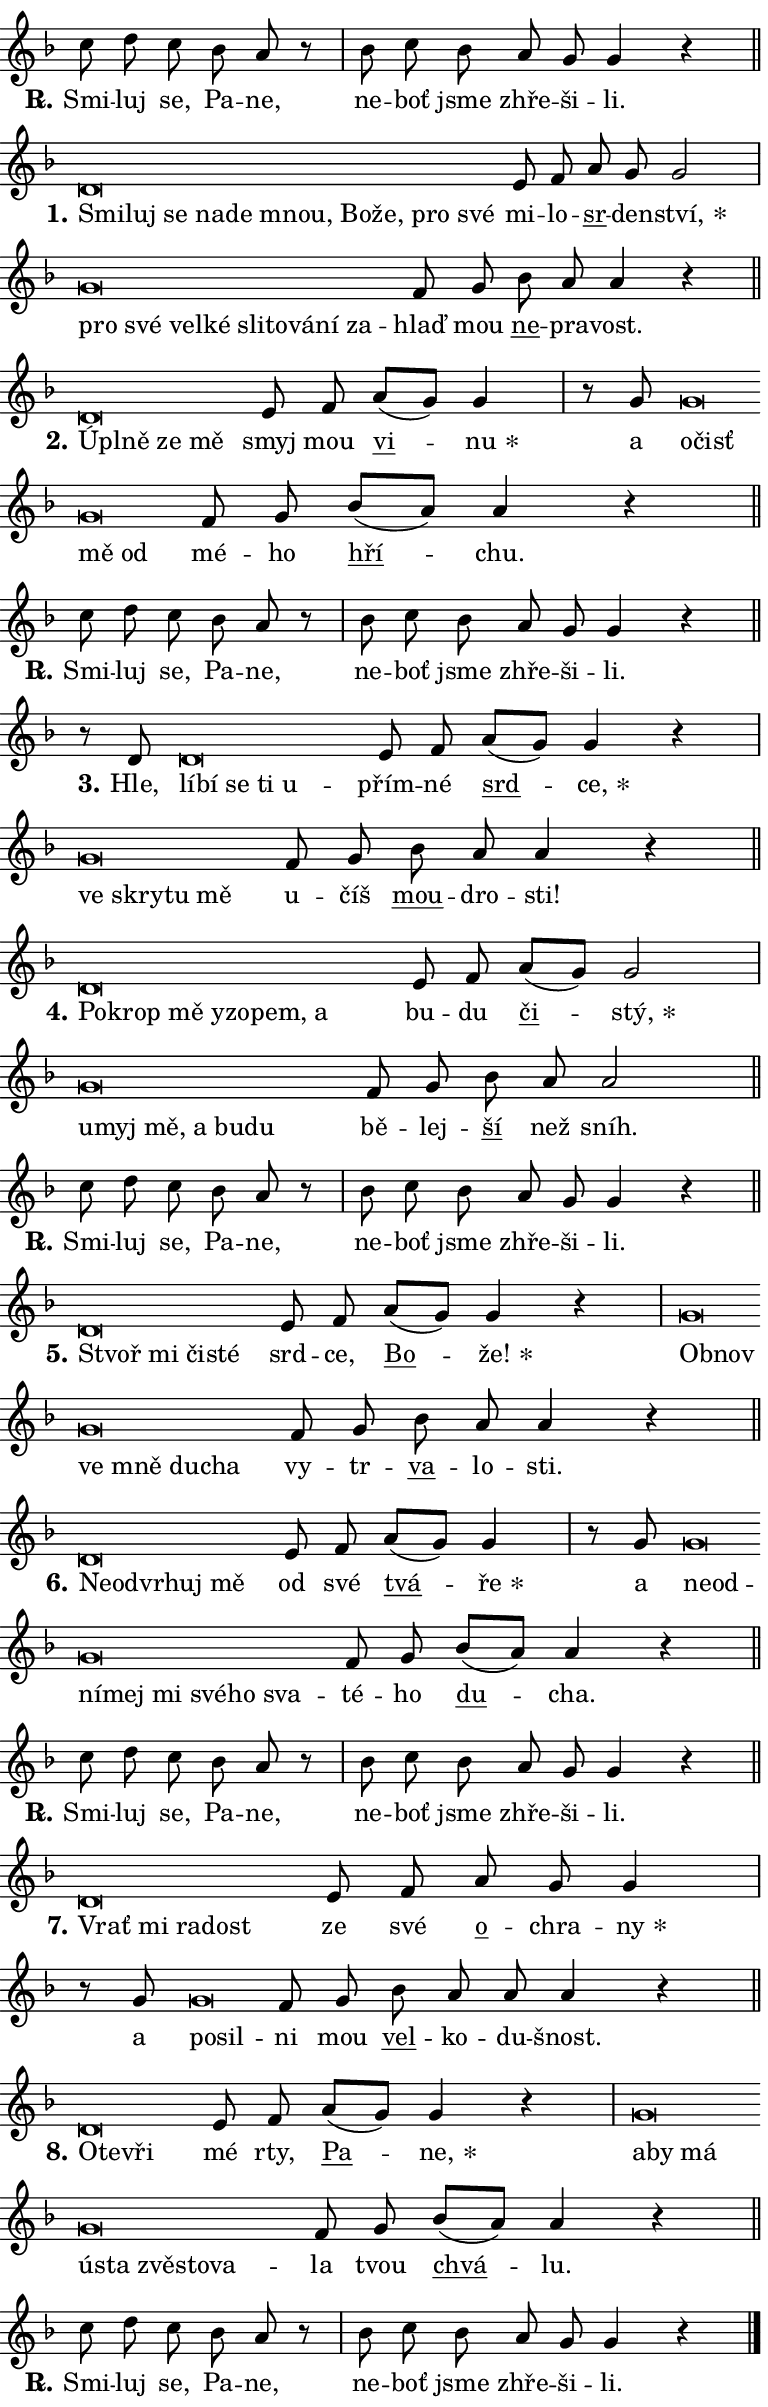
\version "2.24.0"
\header { tagline = "" }
\paper {
  indent = 0\cm
  top-margin = 0\cm
  right-margin = 0.13\cm % to fit lyric hyphens
  bottom-margin = 0\cm
  left-margin = 0\cm
  paper-width = 13\cm
  page-breaking = #ly:one-page-breaking
  system-system-spacing.basic-distance = #11
  score-system-spacing.basic-distance = #11
  ragged-last = ##f
}


%% Author: Thomas Morley
%% https://lists.gnu.org/archive/html/lilypond-user/2020-05/msg00002.html
#(define (line-position grob)
"Returns position of @var[grob} in current system:
   @code{'start}, if at first time-step
   @code{'end}, if at last time-step
   @code{'middle} otherwise
"
  (let* ((col (ly:item-get-column grob))
         (ln (ly:grob-object col 'left-neighbor))
         (rn (ly:grob-object col 'right-neighbor))
         (col-to-check-left (if (ly:grob? ln) ln col))
         (col-to-check-right (if (ly:grob? rn) rn col))
         (break-dir-left
           (and
             (ly:grob-property col-to-check-left 'non-musical #f)
             (ly:item-break-dir col-to-check-left)))
         (break-dir-right
           (and
             (ly:grob-property col-to-check-right 'non-musical #f)
             (ly:item-break-dir col-to-check-right))))
        (cond ((eqv? 1 break-dir-left) 'start)
              ((eqv? -1 break-dir-right) 'end)
              (else 'middle))))

#(define (tranparent-at-line-position vctor)
  (lambda (grob)
  "Relying on @code{line-position} select the relevant enry from @var{vctor}.
Used to determine transparency,"
    (case (line-position grob)
      ((end) (not (vector-ref vctor 0)))
      ((middle) (not (vector-ref vctor 1)))
      ((start) (not (vector-ref vctor 2))))))

noteHeadBreakVisibility =
#(define-music-function (break-visibility)(vector?)
"Makes @code{NoteHead}s transparent relying on @var{break-visibility}"
#{
  \override NoteHead.transparent =
    #(tranparent-at-line-position break-visibility)
#})

#(define delete-ledgers-for-transparent-note-heads
  (lambda (grob)
    "Reads whether a @code{NoteHead} is transparent.
If so this @code{NoteHead} is removed from @code{'note-heads} from
@var{grob}, which is supposed to be @code{LedgerLineSpanner}.
As a result ledgers are not printed for this @code{NoteHead}"
    (let* ((nhds-array (ly:grob-object grob 'note-heads))
           (nhds-list
             (if (ly:grob-array? nhds-array)
                 (ly:grob-array->list nhds-array)
                 '()))
           ;; Relies on the transparent-property being done before
           ;; Staff.LedgerLineSpanner.after-line-breaking is executed.
           ;; This is fragile ...
           (to-keep
             (remove
               (lambda (nhd)
                 (ly:grob-property nhd 'transparent #f))
               nhds-list)))
      ;; TODO find a better method to iterate over grob-arrays, similiar
      ;; to filter/remove etc for lists
      ;; For now rebuilt from scratch
      (set! (ly:grob-object grob 'note-heads)  '())
      (for-each
        (lambda (nhd)
          (ly:pointer-group-interface::add-grob grob 'note-heads nhd))
        to-keep))))

squashNotes = {
  \override NoteHead.X-extent = #'(-0.2 . 0.2)
  \override NoteHead.Y-extent = #'(-0.75 . 0)
  \override NoteHead.stencil =
    #(lambda (grob)
       (let ((pos (ly:grob-property grob 'staff-position)))
         (begin
           (if (< pos -7) (display "ERROR: Lower brevis then expected\n") (display ""))
           (if (<= pos -6) ly:text-interface::print ly:note-head::print))))
}
unSquashNotes = {
  \revert NoteHead.X-extent
  \revert NoteHead.Y-extent
  \revert NoteHead.stencil
}

hideNotes = \noteHeadBreakVisibility #begin-of-line-visible
unHideNotes = \noteHeadBreakVisibility #all-visible

% work-around for resetting accidentals
% https://lilypond.org/doc/v2.23/Documentation/notation/displaying-rhythms#unmetered-music
cadenzaMeasure = {
  \cadenzaOff
  \partial 1024 s1024
  \cadenzaOn
}

#(define-markup-command (accent layout props text) (markup?)
  "Underline accented syllable"
  (interpret-markup layout props
    #{\markup \override #'(offset . 4.3) \underline { #text }#}))

responsum = \markup \concat {
  "R" \hspace #-1.05 \path #0.1 #'((moveto 0 0.07) (lineto 0.9 0.8)) \hspace #0.05 "."
}

spaceSize = #0.6828661417322834 % exact space size for TeX Gyre Schola

\layout {
  \context {
    \Staff
    \remove "Time_signature_engraver"
    \override LedgerLineSpanner.after-line-breaking = #delete-ledgers-for-transparent-note-heads
  }
  \context {
    \Lyrics {
      \override LyricSpace.minimum-distance = \spaceSize
      \override LyricText.font-name = #"TeX Gyre Schola"
      \override LyricText.font-size = 1
      \override StanzaNumber.font-name = #"TeX Gyre Schola Bold"
      \override StanzaNumber.font-size = 1
    }
  }
  \context {
    \Score 
    \override NoteHead.text =
      #(lambda (grob) 
        (let ((pos (ly:grob-property grob 'staff-position)))
          #{\markup {
            \combine
              \halign #-0.55 \raise #(if (= pos -6) 0 0.5) \override #'(thickness . 2) \draw-line #'(3.2 . 0)
              \musicglyph "noteheads.sM1"
          }#}))
  }
}

% magnetic-lyrics.ily
%
%   written by
%     Jean Abou Samra <jean@abou-samra.fr>
%     Werner Lemberg <wl@gnu.org>
%
%   adapted by
%     Jiri Hon <jiri.hon@gmail.com>
%
% Version 2022-Apr-15

% https://www.mail-archive.com/lilypond-user@gnu.org/msg149350.html

#(define (Left_hyphen_pointer_engraver context)
   "Collect syllable-hyphen-syllable occurrences in lyrics and store
them in properties.  This engraver only looks to the left.  For
example, if the lyrics input is @code{foo -- bar}, it does the
following.

@itemize @bullet
@item
Set the @code{text} property of the @code{LyricHyphen} grob between
@q{foo} and @q{bar} to @code{foo}.

@item
Set the @code{left-hyphen} property of the @code{LyricText} grob with
text @q{foo} to the @code{LyricHyphen} grob between @q{foo} and
@q{bar}.
@end itemize

Use this auxiliary engraver in combination with the
@code{lyric-@/text::@/apply-@/magnetic-@/offset!} hook."
   (let ((hyphen #f)
         (text #f))
     (make-engraver
      (acknowledgers
       ((lyric-syllable-interface engraver grob source-engraver)
        (set! text grob)))
      (end-acknowledgers
       ((lyric-hyphen-interface engraver grob source-engraver)
        ;(when (not (grob::has-interface grob 'lyric-space-interface))
          (set! hyphen grob)));)
      ((stop-translation-timestep engraver)
       (when (and text hyphen)
         (ly:grob-set-object! text 'left-hyphen hyphen))
       (set! text #f)
       (set! hyphen #f)))))

#(define (lyric-text::apply-magnetic-offset! grob)
   "If the space between two syllables is less than the value in
property @code{LyricText@/.details@/.squash-threshold}, move the right
syllable to the left so that it gets concatenated with the left
syllable.

Use this function as a hook for
@code{LyricText@/.after-@/line-@/breaking} if the
@code{Left_@/hyphen_@/pointer_@/engraver} is active."
   (let ((hyphen (ly:grob-object grob 'left-hyphen #f)))
     (when hyphen
       (let ((left-text (ly:spanner-bound hyphen LEFT)))
         (when (grob::has-interface left-text 'lyric-syllable-interface)
           (let* ((common (ly:grob-common-refpoint grob left-text X))
                  (this-x-ext (ly:grob-extent grob common X))
                  (left-x-ext
                   (begin
                     ;; Trigger magnetism for left-text.
                     (ly:grob-property left-text 'after-line-breaking)
                     (ly:grob-extent left-text common X)))
                  ;; `delta` is the gap width between two syllables.
                  (delta (- (interval-start this-x-ext)
                            (interval-end left-x-ext)))
                  (details (ly:grob-property grob 'details))
                  (threshold (assoc-get 'squash-threshold details 0.2)))
             (when (< delta threshold)
               (let* (;; We have to manipulate the input text so that
                      ;; ligatures crossing syllable boundaries are not
                      ;; disabled.  For languages based on the Latin
                      ;; script this is essentially a beautification.
                      ;; However, for non-Western scripts it can be a
                      ;; necessity.
                      (lt (ly:grob-property left-text 'text))
                      (rt (ly:grob-property grob 'text))
                      (is-space (grob::has-interface hyphen 'lyric-space-interface))
                      (space (if is-space " " ""))
                      (extra-delta (if is-space spaceSize 0))
                      ;; Append new syllable.
                      (ltrt-space (if (and (string? lt) (string? rt))
                                (string-append lt space rt)
                                (make-concat-markup (list lt space rt))))
                      ;; Right-align `ltrt` to the right side.
                      (ltrt-space-markup (grob-interpret-markup
                               grob
                               (make-translate-markup
                                (cons (interval-length this-x-ext) 0)
                                (make-right-align-markup ltrt-space)))))
                 (begin
                   ;; Don't print `left-text`.
                   (ly:grob-set-property! left-text 'stencil #f)
                   ;; Set text and stencil (which holds all collected
                   ;; syllables so far) and shift it to the left.
                   (ly:grob-set-property! grob 'text ltrt-space)
                   (ly:grob-set-property! grob 'stencil ltrt-space-markup)
                   (ly:grob-translate-axis! grob (- (- delta extra-delta)) X))))))))))


#(define (lyric-hyphen::displace-bounds-first grob)
   ;; Make very sure this callback isn't triggered too early.
   (let ((left (ly:spanner-bound grob LEFT))
         (right (ly:spanner-bound grob RIGHT)))
     (ly:grob-property left 'after-line-breaking)
     (ly:grob-property right 'after-line-breaking)
     (ly:lyric-hyphen::print grob)))

squashThreshold = #0.4

\layout {
  \context {
    \Lyrics
    \consists #Left_hyphen_pointer_engraver
    \override LyricText.after-line-breaking =
      #lyric-text::apply-magnetic-offset!
    \override LyricHyphen.stencil = #lyric-hyphen::displace-bounds-first
    \override LyricText.details.squash-threshold = \squashThreshold
    \override LyricHyphen.minimum-distance = 0
    \override LyricHyphen.minimum-length = \squashThreshold
  }
}

squashText = \override LyricText.details.squash-threshold = 9999
unSquashText = \override LyricText.details.squash-threshold = \squashThreshold

leftText = \override LyricText.self-alignment-X = #LEFT
unLeftText = \revert LyricText.self-alignment-X

starOffset = #(lambda (grob) 
                (let ((x_offset (ly:self-alignment-interface::aligned-on-x-parent grob)))
                  (if (= x_offset 0) 0 (+ x_offset 1.2))))

star = #(define-music-function (syllable)(string?)
"Append star separator at the end of a syllable"
#{
  \once \override LyricText.X-offset = #starOffset
  \lyricmode { \markup {
    #syllable
    \override #'((font-name . "TeX Gyre Schola Bold")) \hspace #0.2 \lower #0.65 \larger "*"
  } }
#})

starAccent = #(define-music-function (syllable)(string?)
"Append star separator at the end of a syllable and make accent"
#{
  \once \override LyricText.X-offset = #starOffset
  \lyricmode { \markup {
    \accent #syllable
    \override #'((font-name . "TeX Gyre Schola Bold")) \hspace #0.2 \lower #0.65 \larger "*"
  } }
#})

breath = #(define-music-function (syllable)(string?)
"Append breathing indicator at the end of a syllable"
#{
  \lyricmode { \markup { #syllable "+" } }
#})

optionalBreath = #(define-music-function (syllable)(string?)
"Append optional breathing indicator at the end of a syllable"
#{
  \lyricmode { \markup { #syllable "(+)" } }
#})


\score {
    <<
        \new Voice = "melody" { \cadenzaOn \key f \major \relative { c''8 d c bes a r \cadenzaMeasure \bar "|" bes c bes \bar "" a g g4 r \cadenzaMeasure \bar "||" \break } }
        \new Lyrics \lyricsto "melody" { \lyricmode { \set stanza = \responsum
Smi -- luj se, Pa -- ne, ne -- boť jsme zhře -- ši -- li. } }
    >>
    \layout {}
}

\score {
    <<
        \new Voice = "melody" { \cadenzaOn \key f \major \relative { \squashNotes d'\breve*1/16 \hideNotes \breve*1/16 \bar "" \breve*1/16 \bar "" \breve*1/16 \bar "" \breve*1/16 \bar "" \breve*1/16 \bar "" \breve*1/16 \bar "" \breve*1/16 \bar "" \breve*1/16 \breve*1/16 \bar "" \unHideNotes \unSquashNotes e8 f \bar "" a g g2 \cadenzaMeasure \bar "|" \squashNotes g\breve*1/16 \hideNotes \breve*1/16 \bar "" \breve*1/16 \bar "" \breve*1/16 \bar "" \breve*1/16 \bar "" \breve*1/16 \bar "" \breve*1/16 \bar "" \breve*1/16 \breve*1/16 \bar "" \unHideNotes \unSquashNotes f8 g \bar "" bes a a4 r \cadenzaMeasure \bar "||" \break } }
        \new Lyrics \lyricsto "melody" { \lyricmode { \set stanza = "1."
\leftText Smi -- \squashText luj se na -- de mnou, Bo -- že, pro své \unLeftText \unSquashText mi -- lo -- \markup \accent sr -- den -- \star ství, \leftText pro \squashText své vel -- ké sli -- to -- vá -- ní za -- \unLeftText \unSquashText hlaď mou \markup \accent ne -- pra -- vost. } }
    >>
    \layout {}
}

\score {
    <<
        \new Voice = "melody" { \cadenzaOn \key f \major \relative { \squashNotes d'\breve*1/16 \hideNotes \breve*1/16 \bar "" \breve*1/16 \breve*1/16 \bar "" \unHideNotes \unSquashNotes e8 f \bar "" a[( g)] g4 \cadenzaMeasure \bar "|" r8 g8 \squashNotes g\breve*1/16 \hideNotes \breve*1/16 \bar "" \breve*1/16 \breve*1/16 \bar "" \unHideNotes \unSquashNotes f8 g \bar "" bes[( a)] a4 r \cadenzaMeasure \bar "||" \break } }
        \new Lyrics \lyricsto "melody" { \lyricmode { \set stanza = "2."
\leftText Úpl -- \squashText ně ze mě \unLeftText \unSquashText smyj mou \markup \accent vi -- \star nu a \leftText o -- \squashText čisť mě od \unLeftText \unSquashText mé -- ho \markup \accent hří -- chu. } }
    >>
    \layout {}
}

\score {
    <<
        \new Voice = "melody" { \cadenzaOn \key f \major \relative { c''8 d c bes a r \cadenzaMeasure \bar "|" bes c bes \bar "" a g g4 r \cadenzaMeasure \bar "||" \break } }
        \new Lyrics \lyricsto "melody" { \lyricmode { \set stanza = \responsum
Smi -- luj se, Pa -- ne, ne -- boť jsme zhře -- ši -- li. } }
    >>
    \layout {}
}

\score {
    <<
        \new Voice = "melody" { \cadenzaOn \key f \major \relative { r8 d'8 \squashNotes d\breve*1/16 \hideNotes \breve*1/16 \bar "" \breve*1/16 \bar "" \breve*1/16 \breve*1/16 \bar "" \unHideNotes \unSquashNotes e8 f \bar "" a[( g)] g4 r \cadenzaMeasure \bar "|" \squashNotes g\breve*1/16 \hideNotes \breve*1/16 \bar "" \breve*1/16 \breve*1/16 \bar "" \unHideNotes \unSquashNotes f8 g \bar "" bes a a4 r \cadenzaMeasure \bar "||" \break } }
        \new Lyrics \lyricsto "melody" { \lyricmode { \set stanza = "3."
Hle, \leftText lí -- \squashText bí se ti u -- \unLeftText \unSquashText přím -- né \markup \accent srd -- \star ce, \leftText ve \squashText skry -- tu mě \unLeftText \unSquashText u -- číš \markup \accent mou -- dro -- sti! } }
    >>
    \layout {}
}

\score {
    <<
        \new Voice = "melody" { \cadenzaOn \key f \major \relative { \squashNotes d'\breve*1/16 \hideNotes \breve*1/16 \bar "" \breve*1/16 \bar "" \breve*1/16 \bar "" \breve*1/16 \bar "" \breve*1/16 \breve*1/16 \bar "" \unHideNotes \unSquashNotes e8 f \bar "" a[( g)] g2 \cadenzaMeasure \bar "|" \squashNotes g\breve*1/16 \hideNotes \breve*1/16 \bar "" \breve*1/16 \bar "" \breve*1/16 \bar "" \breve*1/16 \breve*1/16 \bar "" \unHideNotes \unSquashNotes f8 g \bar "" bes a a2 \cadenzaMeasure \bar "||" \break } }
        \new Lyrics \lyricsto "melody" { \lyricmode { \set stanza = "4."
\leftText Po -- \squashText krop mě y -- zo -- pem, a \unLeftText \unSquashText bu -- du \markup \accent či -- \star stý, \leftText u -- \squashText myj mě, a bu -- du \unLeftText \unSquashText bě -- lej -- \markup \accent ší než sníh. } }
    >>
    \layout {}
}

\score {
    <<
        \new Voice = "melody" { \cadenzaOn \key f \major \relative { c''8 d c bes a r \cadenzaMeasure \bar "|" bes c bes \bar "" a g g4 r \cadenzaMeasure \bar "||" \break } }
        \new Lyrics \lyricsto "melody" { \lyricmode { \set stanza = \responsum
Smi -- luj se, Pa -- ne, ne -- boť jsme zhře -- ši -- li. } }
    >>
    \layout {}
}

\score {
    <<
        \new Voice = "melody" { \cadenzaOn \key f \major \relative { \squashNotes d'\breve*1/16 \hideNotes \breve*1/16 \bar "" \breve*1/16 \breve*1/16 \bar "" \unHideNotes \unSquashNotes e8 f \bar "" a[( g)] g4 r \cadenzaMeasure \bar "|" \squashNotes g\breve*1/16 \hideNotes \breve*1/16 \bar "" \breve*1/16 \bar "" \breve*1/16 \bar "" \breve*1/16 \breve*1/16 \bar "" \unHideNotes \unSquashNotes f8 g \bar "" bes a a4 r \cadenzaMeasure \bar "||" \break } }
        \new Lyrics \lyricsto "melody" { \lyricmode { \set stanza = "5."
\leftText Stvoř \squashText mi či -- sté \unLeftText \unSquashText srd -- ce, \markup \accent Bo -- \star že! \leftText Ob -- \squashText nov ve mně du -- cha \unLeftText \unSquashText vy -- tr -- \markup \accent va -- lo -- sti. } }
    >>
    \layout {}
}

\score {
    <<
        \new Voice = "melody" { \cadenzaOn \key f \major \relative { \squashNotes d'\breve*1/16 \hideNotes \breve*1/16 \bar "" \breve*1/16 \bar "" \breve*1/16 \breve*1/16 \bar "" \unHideNotes \unSquashNotes e8 f \bar "" a[( g)] g4 \cadenzaMeasure \bar "|" r8 g8 \squashNotes g\breve*1/16 \hideNotes \breve*1/16 \bar "" \breve*1/16 \bar "" \breve*1/16 \bar "" \breve*1/16 \bar "" \breve*1/16 \bar "" \breve*1/16 \breve*1/16 \bar "" \unHideNotes \unSquashNotes f8 g \bar "" bes[( a)] a4 r \cadenzaMeasure \bar "||" \break } }
        \new Lyrics \lyricsto "melody" { \lyricmode { \set stanza = "6."
\leftText Ne -- \squashText od -- vr -- huj mě \unLeftText \unSquashText od své \markup \accent tvá -- \star ře a \leftText ne -- \squashText od -- ní -- mej mi své -- ho sva -- \unLeftText \unSquashText té -- ho \markup \accent du -- cha. } }
    >>
    \layout {}
}

\score {
    <<
        \new Voice = "melody" { \cadenzaOn \key f \major \relative { c''8 d c bes a r \cadenzaMeasure \bar "|" bes c bes \bar "" a g g4 r \cadenzaMeasure \bar "||" \break } }
        \new Lyrics \lyricsto "melody" { \lyricmode { \set stanza = \responsum
Smi -- luj se, Pa -- ne, ne -- boť jsme zhře -- ši -- li. } }
    >>
    \layout {}
}

\score {
    <<
        \new Voice = "melody" { \cadenzaOn \key f \major \relative { \squashNotes d'\breve*1/16 \hideNotes \breve*1/16 \bar "" \breve*1/16 \breve*1/16 \bar "" \unHideNotes \unSquashNotes e8 f \bar "" a g g4 \cadenzaMeasure \bar "|" r8 g8 \squashNotes g\breve*1/16 \hideNotes \breve*1/16 \bar "" \unHideNotes \unSquashNotes f8 g \bar "" bes a a a4 r \cadenzaMeasure \bar "||" \break } }
        \new Lyrics \lyricsto "melody" { \lyricmode { \set stanza = "7."
\leftText Vrať \squashText mi ra -- dost \unLeftText \unSquashText ze své \markup \accent o -- chra -- \star ny a \leftText po -- \squashText sil -- \unLeftText \unSquashText ni mou \markup \accent vel -- ko -- du -- šnost. } }
    >>
    \layout {}
}

\score {
    <<
        \new Voice = "melody" { \cadenzaOn \key f \major \relative { \squashNotes d'\breve*1/16 \hideNotes \breve*1/16 \breve*1/16 \bar "" \unHideNotes \unSquashNotes e8 f \bar "" a[( g)] g4 r \cadenzaMeasure \bar "|" \squashNotes g\breve*1/16 \hideNotes \breve*1/16 \bar "" \breve*1/16 \bar "" \breve*1/16 \bar "" \breve*1/16 \bar "" \breve*1/16 \bar "" \breve*1/16 \breve*1/16 \bar "" \unHideNotes \unSquashNotes f8 g \bar "" bes[( a)] a4 r \cadenzaMeasure \bar "||" \break } }
        \new Lyrics \lyricsto "melody" { \lyricmode { \set stanza = "8."
\leftText O -- \squashText te -- vři \unLeftText \unSquashText mé rty, \markup \accent Pa -- \star ne, \leftText a -- \squashText by má ú -- sta zvě -- sto -- va -- \unLeftText \unSquashText la tvou \markup \accent chvá -- lu. } }
    >>
    \layout {}
}

\score {
    <<
        \new Voice = "melody" { \cadenzaOn \key f \major \relative { c''8 d c bes a r \cadenzaMeasure \bar "|" bes c bes \bar "" a g g4 r \cadenzaMeasure \bar "||" \break } \bar "|." }
        \new Lyrics \lyricsto "melody" { \lyricmode { \set stanza = \responsum
Smi -- luj se, Pa -- ne, ne -- boť jsme zhře -- ši -- li. } }
    >>
    \layout {}
}
